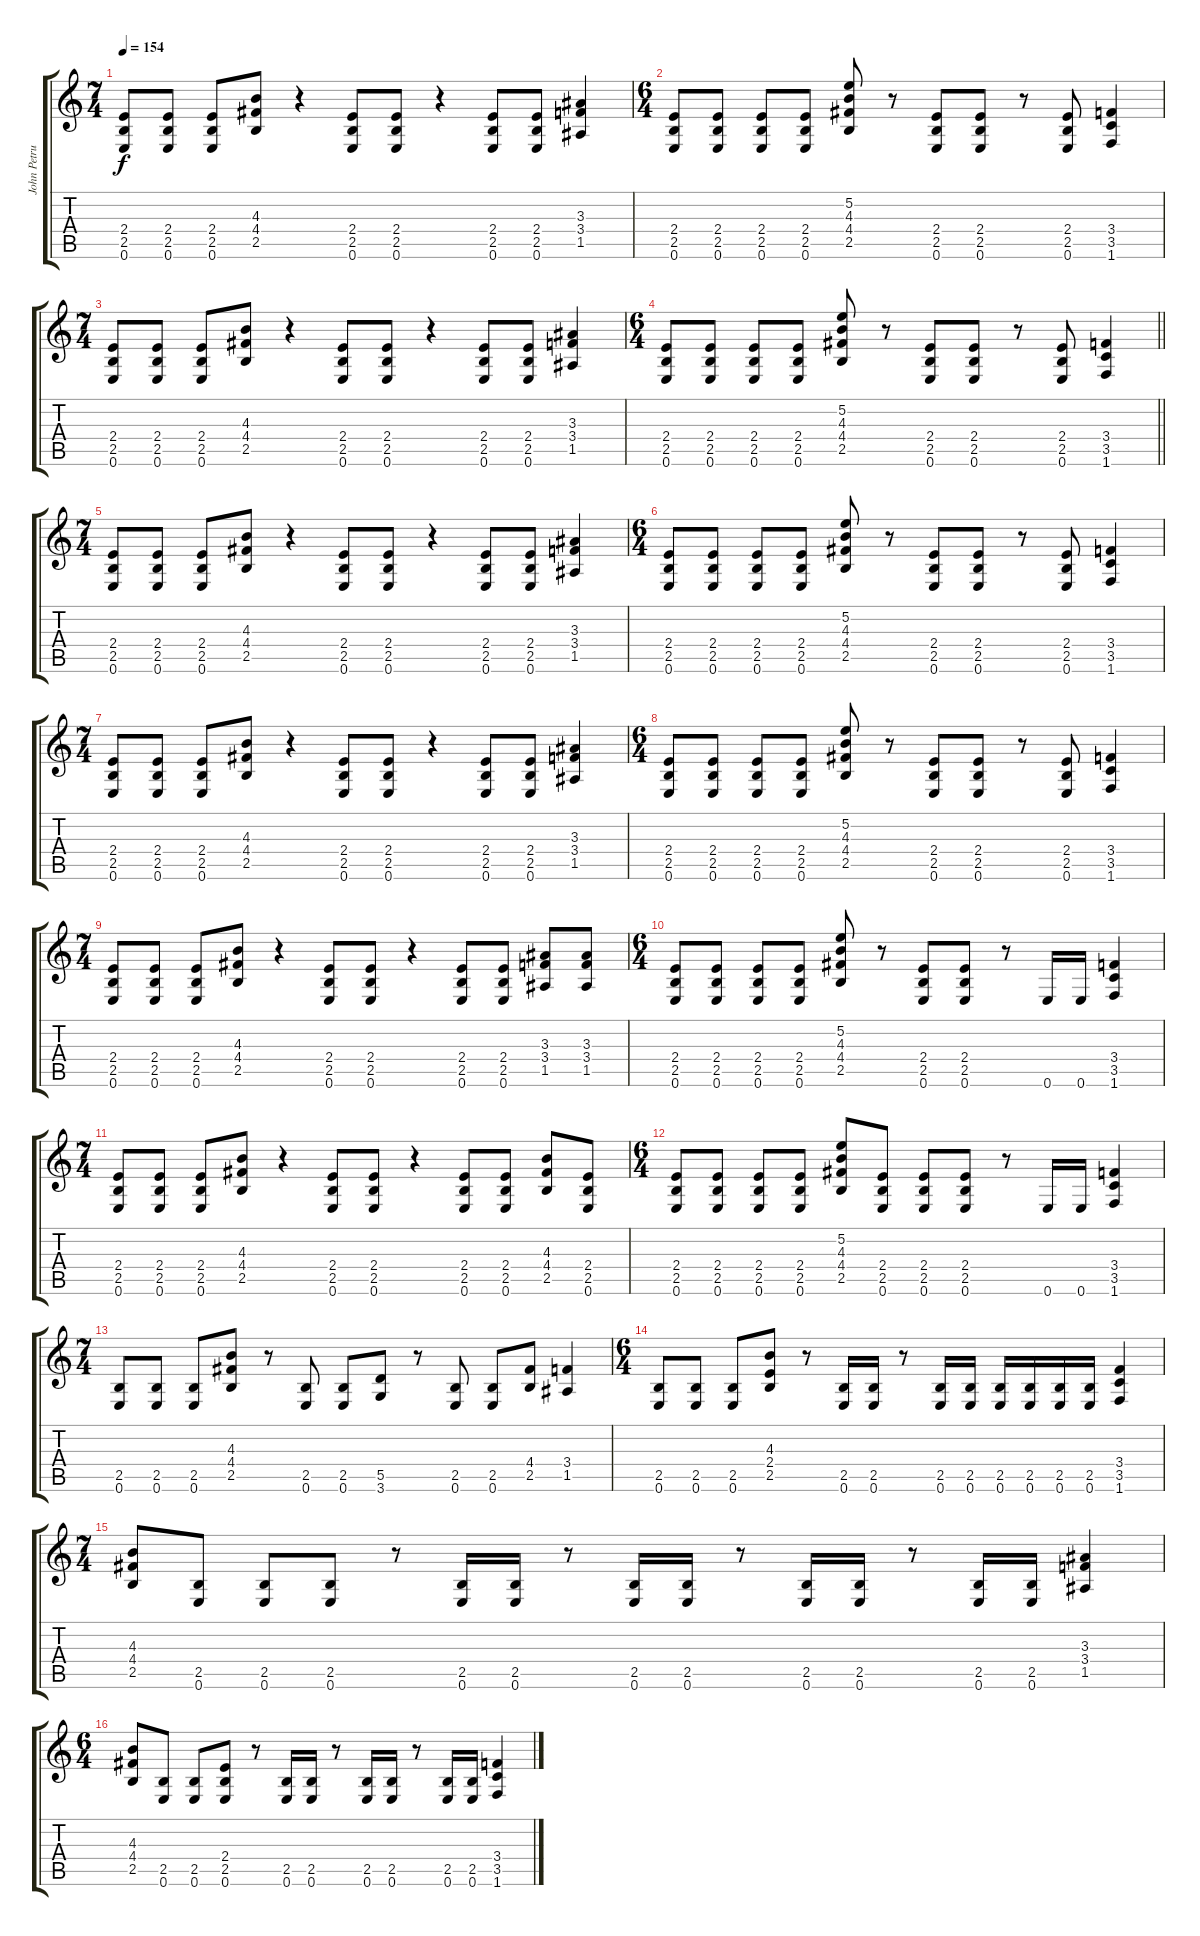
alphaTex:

\track ("John Petrucci - Guitar" "John Petru") {instrument distortionguitar}
\staff {score tabs}
\tuning (E4 B3 G3 D3 A2 E2) {hide}
\ts (7 4)
\tempo 154
\clef g2
\ks c
(2.4 2.5 0.6).8{dy f} (2.4 2.5 0.6).8 (2.4 2.5 0.6).8 (4.3 4.4 2.5).8 r.4 (2.4 2.5 0.6).8 (2.4 2.5 0.6).8 r.4 (2.4 2.5 0.6).8 (2.4 2.5 0.6).8 (3.3 3.4 1.5).4 |
\ts (6 4)
(2.4 2.5 0.6).8 (2.4 2.5 0.6).8 (2.4 2.5 0.6).8 (2.4 2.5 0.6).8 (5.2 4.3 4.4 2.5).8 r.8 (2.4 2.5 0.6).8 (2.4 2.5 0.6).8 r.8 (2.4 2.5 0.6).8 (3.4 3.5 1.6).4 |
\ts (7 4)
(2.4 2.5 0.6).8 (2.4 2.5 0.6).8 (2.4 2.5 0.6).8 (4.3 4.4 2.5).8 r.4 (2.4 2.5 0.6).8 (2.4 2.5 0.6).8 r.4 (2.4 2.5 0.6).8 (2.4 2.5 0.6).8 (3.3 3.4 1.5).4 |
\ts (6 4)
\barLineRight lightlight
(2.4 2.5 0.6).8 (2.4 2.5 0.6).8 (2.4 2.5 0.6).8 (2.4 2.5 0.6).8 (5.2 4.3 4.4 2.5).8 r.8 (2.4 2.5 0.6).8 (2.4 2.5 0.6).8 r.8 (2.4 2.5 0.6).8 (3.4 3.5 1.6).4 |
\ts (7 4)
(2.4 2.5 0.6).8 (2.4 2.5 0.6).8 (2.4 2.5 0.6).8 (4.3 4.4 2.5).8 r.4 (2.4 2.5 0.6).8 (2.4 2.5 0.6).8 r.4 (2.4 2.5 0.6).8 (2.4 2.5 0.6).8 (3.3 3.4 1.5).4 |
\ts (6 4)
(2.4 2.5 0.6).8 (2.4 2.5 0.6).8 (2.4 2.5 0.6).8 (2.4 2.5 0.6).8 (5.2 4.3 4.4 2.5).8 r.8 (2.4 2.5 0.6).8 (2.4 2.5 0.6).8 r.8 (2.4 2.5 0.6).8 (3.4 3.5 1.6).4 |
\ts (7 4)
(2.4 2.5 0.6).8 (2.4 2.5 0.6).8 (2.4 2.5 0.6).8 (4.3 4.4 2.5).8 r.4 (2.4 2.5 0.6).8 (2.4 2.5 0.6).8 r.4 (2.4 2.5 0.6).8 (2.4 2.5 0.6).8 (3.3 3.4 1.5).4 |
\ts (6 4)
(2.4 2.5 0.6).8 (2.4 2.5 0.6).8 (2.4 2.5 0.6).8 (2.4 2.5 0.6).8 (5.2 4.3 4.4 2.5).8 r.8 (2.4 2.5 0.6).8 (2.4 2.5 0.6).8 r.8 (2.4 2.5 0.6).8 (3.4 3.5 1.6).4 |
\ts (7 4)
(2.4 2.5 0.6).8 (2.4 2.5 0.6).8 (2.4 2.5 0.6).8 (4.3 4.4 2.5).8 r.4 (2.4 2.5 0.6).8 (2.4 2.5 0.6).8 r.4 (2.4 2.5 0.6).8 (2.4 2.5 0.6).8 (3.3 3.4 1.5).8 (3.3 3.4 1.5).8 |
\ts (6 4)
(2.4 2.5 0.6).8 (2.4 2.5 0.6).8 (2.4 2.5 0.6).8 (2.4 2.5 0.6).8 (5.2 4.3 4.4 2.5).8 r.8 (2.4 2.5 0.6).8 (2.4 2.5 0.6).8 r.8 0.6.16 0.6.16 (3.4 3.5 1.6).4 |
\ts (7 4)
(2.4 2.5 0.6).8 (2.4 2.5 0.6).8 (2.4 2.5 0.6).8 (4.3 4.4 2.5).8 r.4 (2.4 2.5 0.6).8 (2.4 2.5 0.6).8 r.4 (2.4 2.5 0.6).8 (2.4 2.5 0.6).8 (4.3 4.4 2.5).8 (2.4 2.5 0.6).8 |
\ts (6 4)
(2.4 2.5 0.6).8 (2.4 2.5 0.6).8 (2.4 2.5 0.6).8 (2.4 2.5 0.6).8 (5.2 4.3 4.4 2.5).8 (2.4 2.5 0.6).8 (2.4 2.5 0.6).8 (2.4 2.5 0.6).8 r.8 0.6.16 0.6.16 (3.4 3.5 1.6).4 |
\ts (7 4)
(2.5 0.6).8 (2.5 0.6).8 (2.5 0.6).8 (4.3 4.4 2.5).8 r.8 (2.5 0.6).8 (2.5 0.6).8 (5.5 3.6).8 r.8 (2.5 0.6).8 (2.5 0.6).8 (4.4 2.5).8 (3.4 1.5).4 |
\ts (6 4)
(2.5 0.6).8 (2.5 0.6).8 (2.5 0.6).8 (4.3 2.4 2.5).8 r.8 (2.5 0.6).16 (2.5 0.6).16 r.8 (2.5 0.6).16 (2.5 0.6).16 (2.5 0.6).16 (2.5 0.6).16 (2.5 0.6).16 (2.5 0.6).16 (3.4 3.5 1.6).4 |
\ts (7 4)
(4.3 4.4 2.5).8 (2.5 0.6).8 (2.5 0.6).8 (2.5 0.6).8 r.8 (2.5 0.6).16 (2.5 0.6).16 r.8 (2.5 0.6).16 (2.5 0.6).16 r.8 (2.5 0.6).16 (2.5 0.6).16 r.8 (2.5 0.6).16 (2.5 0.6).16 (3.3 3.4 1.5).4 |
\ts (6 4)
(4.3 4.4 2.5).8 (2.5 0.6).8 (2.5 0.6).8 (2.4 2.5 0.6).8 r.8 (2.5 0.6).16 (2.5 0.6).16 r.8 (2.5 0.6).16 (2.5 0.6).16 r.8 (2.5 0.6).16 (2.5 0.6).16 (3.4 3.5 1.6).4
